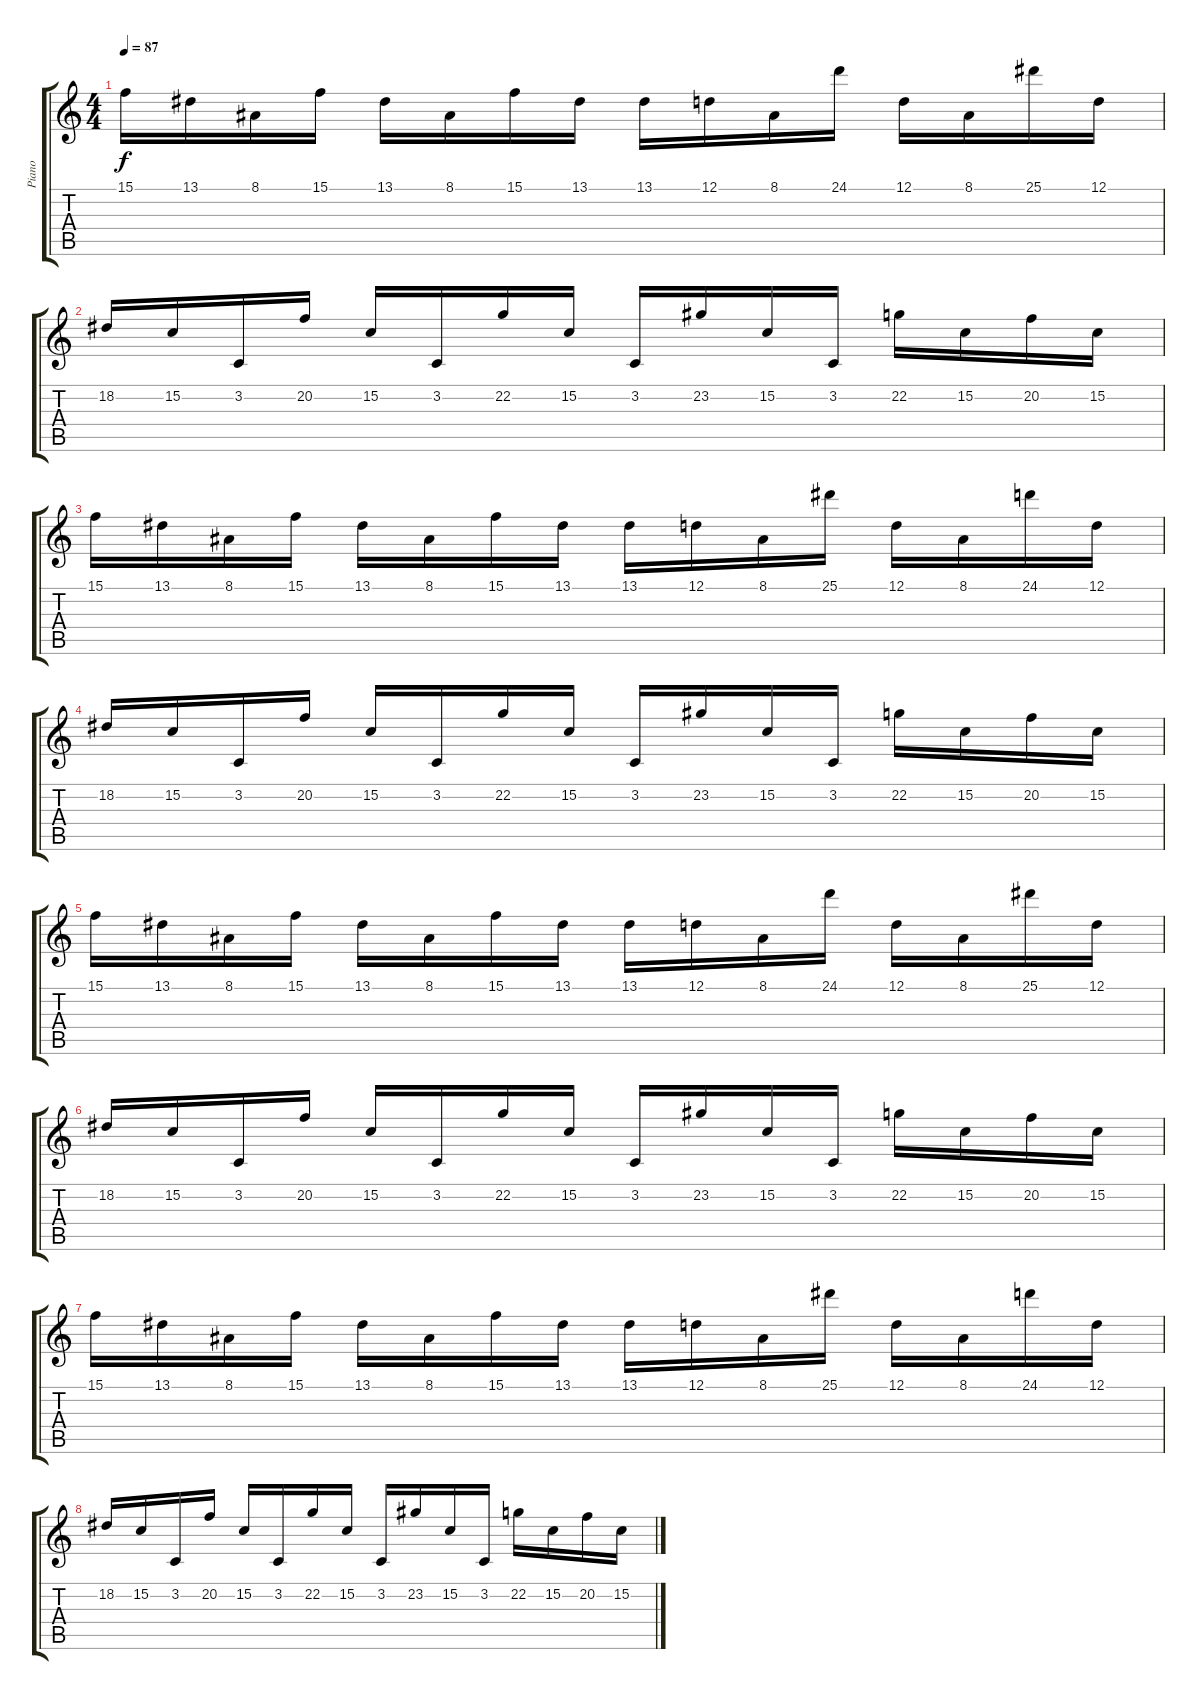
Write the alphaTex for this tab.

\track ("Piano" "Piano") {instrument brightacousticpiano}
\staff {score tabs}
\tuning (D4 A3 F3 C3 G2 C2) {hide}
\ts (4 4)
\tempo 87
\clef g2
\ks c
15.1.16{dy f} 13.1.16 8.1.16 15.1.16 13.1.16 8.1.16 15.1.16 13.1.16 13.1.16 12.1.16 8.1.16 24.1.16 12.1.16 8.1.16 25.1.16 12.1.16 |
18.2.16 15.2.16 3.2.16 20.2.16 15.2.16 3.2.16 22.2.16 15.2.16 3.2.16 23.2.16 15.2.16 3.2.16 22.2.16 15.2.16 20.2.16 15.2.16 |
15.1.16 13.1.16 8.1.16 15.1.16 13.1.16 8.1.16 15.1.16 13.1.16 13.1.16 12.1.16 8.1.16 25.1.16 12.1.16 8.1.16 24.1.16 12.1.16 |
18.2.16 15.2.16 3.2.16 20.2.16 15.2.16 3.2.16 22.2.16 15.2.16 3.2.16 23.2.16 15.2.16 3.2.16 22.2.16 15.2.16 20.2.16 15.2.16 |
15.1.16 13.1.16 8.1.16 15.1.16 13.1.16 8.1.16 15.1.16 13.1.16 13.1.16 12.1.16 8.1.16 24.1.16 12.1.16 8.1.16 25.1.16 12.1.16 |
18.2.16 15.2.16 3.2.16 20.2.16 15.2.16 3.2.16 22.2.16 15.2.16 3.2.16 23.2.16 15.2.16 3.2.16 22.2.16 15.2.16 20.2.16 15.2.16 |
15.1.16 13.1.16 8.1.16 15.1.16 13.1.16 8.1.16 15.1.16 13.1.16 13.1.16 12.1.16 8.1.16 25.1.16 12.1.16 8.1.16 24.1.16 12.1.16 |
18.2.16 15.2.16 3.2.16 20.2.16 15.2.16 3.2.16 22.2.16 15.2.16 3.2.16 23.2.16 15.2.16 3.2.16 22.2.16 15.2.16 20.2.16 15.2.16
